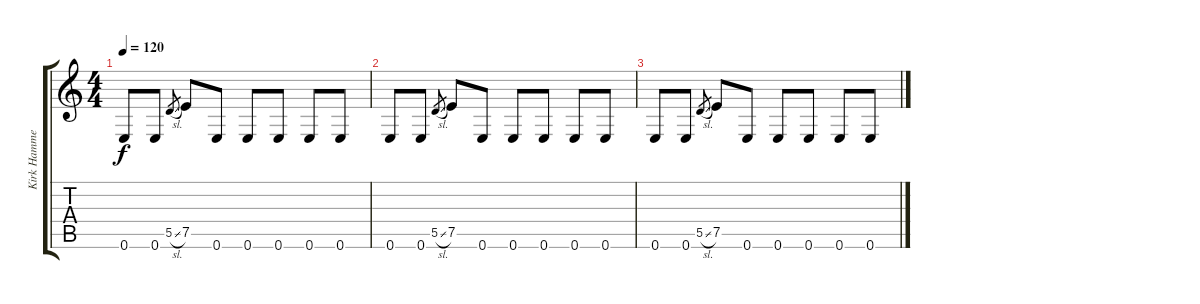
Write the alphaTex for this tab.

\track ("Kirk Hammett (Rhythm)" "Kirk Hamme") {instrument distortionguitar}
\staff {score tabs}
\tuning (E4 B3 G3 D3 A2 E2) {hide}
\ts (4 4)
\tempo 120
\clef g2
\ks c
0.6.8{dy f} 0.6.8 5.5{sl}.8{gr} 7.5.8 0.6.8 0.6.8 0.6.8 0.6.8 0.6.8 |
0.6.8{volume 6} 0.6.8 5.5{sl}.8{gr} 7.5.8 0.6.8 0.6.8 0.6.8 0.6.8 0.6.8 |
0.6.8{volume 0} 0.6.8 5.5{sl}.8{gr} 7.5.8 0.6.8 0.6.8 0.6.8 0.6.8 0.6.8
